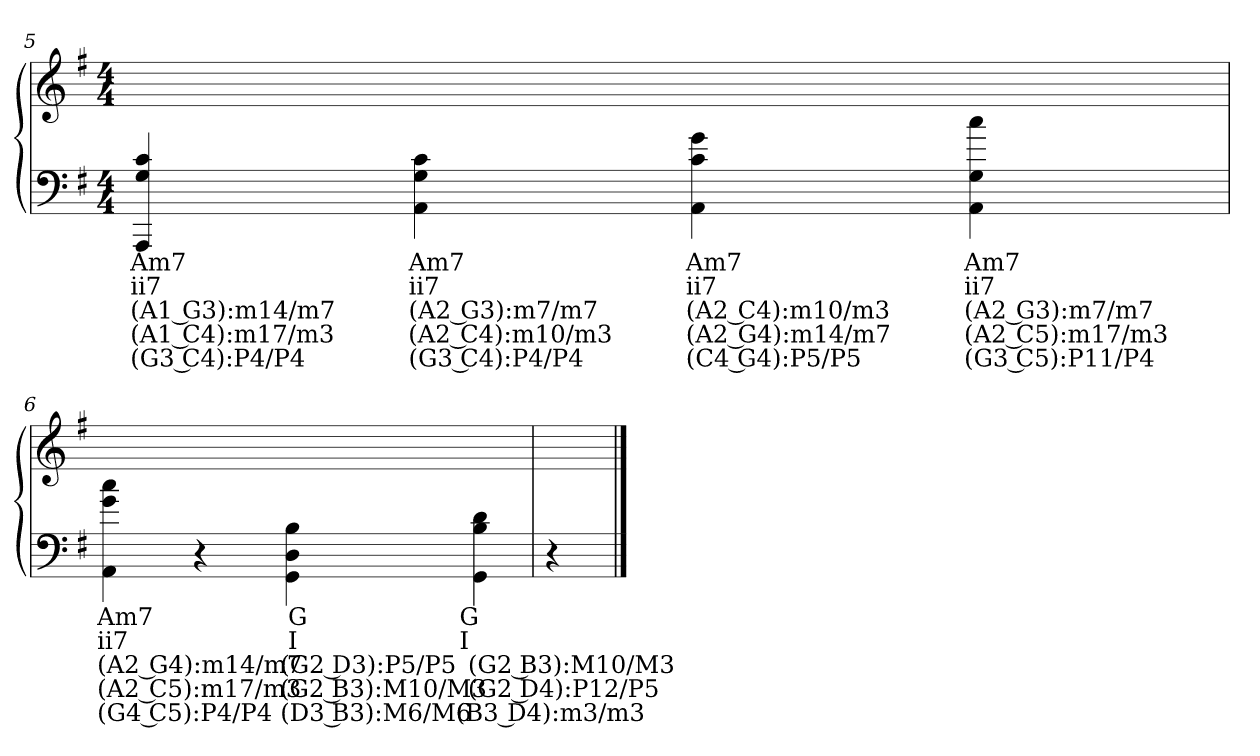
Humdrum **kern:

**kern	**text	**text	**text	**text	**text	**kern
*part2	*part2	*part2	*part2	*part2	*part2	*part1
*staff2	*staff2	*staff2	*staff2	*staff2	*staff2	*staff1
*clefF4	*	*	*	*	*	*clefG2
*k[f#]	*	*	*	*	*	*k[f#]
*G:	*	*	*	*	*	*G:
*M4/4	*	*	*	*	*	*M4/4
=5	=5	=5	=5	=5	=5	=5
4AAA 4G 4c	Am7	ii7	(A1 G3):m14/m7	(A1 C4):m17/m3	(G3 C4):P4/P4	1ryy
4AA 4G 4c	Am7	ii7	(A2 G3):m7/m7	(A2 C4):m10/m3	(G3 C4):P4/P4	.
4AA 4c 4g	Am7	ii7	(A2 C4):m10/m3	(A2 G4):m14/m7	(C4 G4):P5/P5	.
4AA 4G 4cc	Am7	ii7	(A2 G3):m7/m7	(A2 C5):m17/m3	(G3 C5):P11/P4	.
=6	=6	=6	=6	=6	=6	=6
4AA 4g 4cc	Am7	ii7	(A2 G4):m14/m7	(A2 C5):m17/m3	(G4 C5):P4/P4	1ryy
4r	.	.	.	.	.	.
4GG 4D 4B	G	I	(G2 D3):P5/P5	(G2 B3):M10/M3	(D3 B3):M6/M6	.
4GG 4B 4d	G	I	(G2 B3):M10/M3	(G2 D4):P12/P5	(B3 D4):m3/m3	.
=7	=7	=7	=7	=7	=7	=7
4r	.	.	.	.	.	4ryy
==	==	==	==	==	==	==
*-	*-	*-	*-	*-	*-	*-
